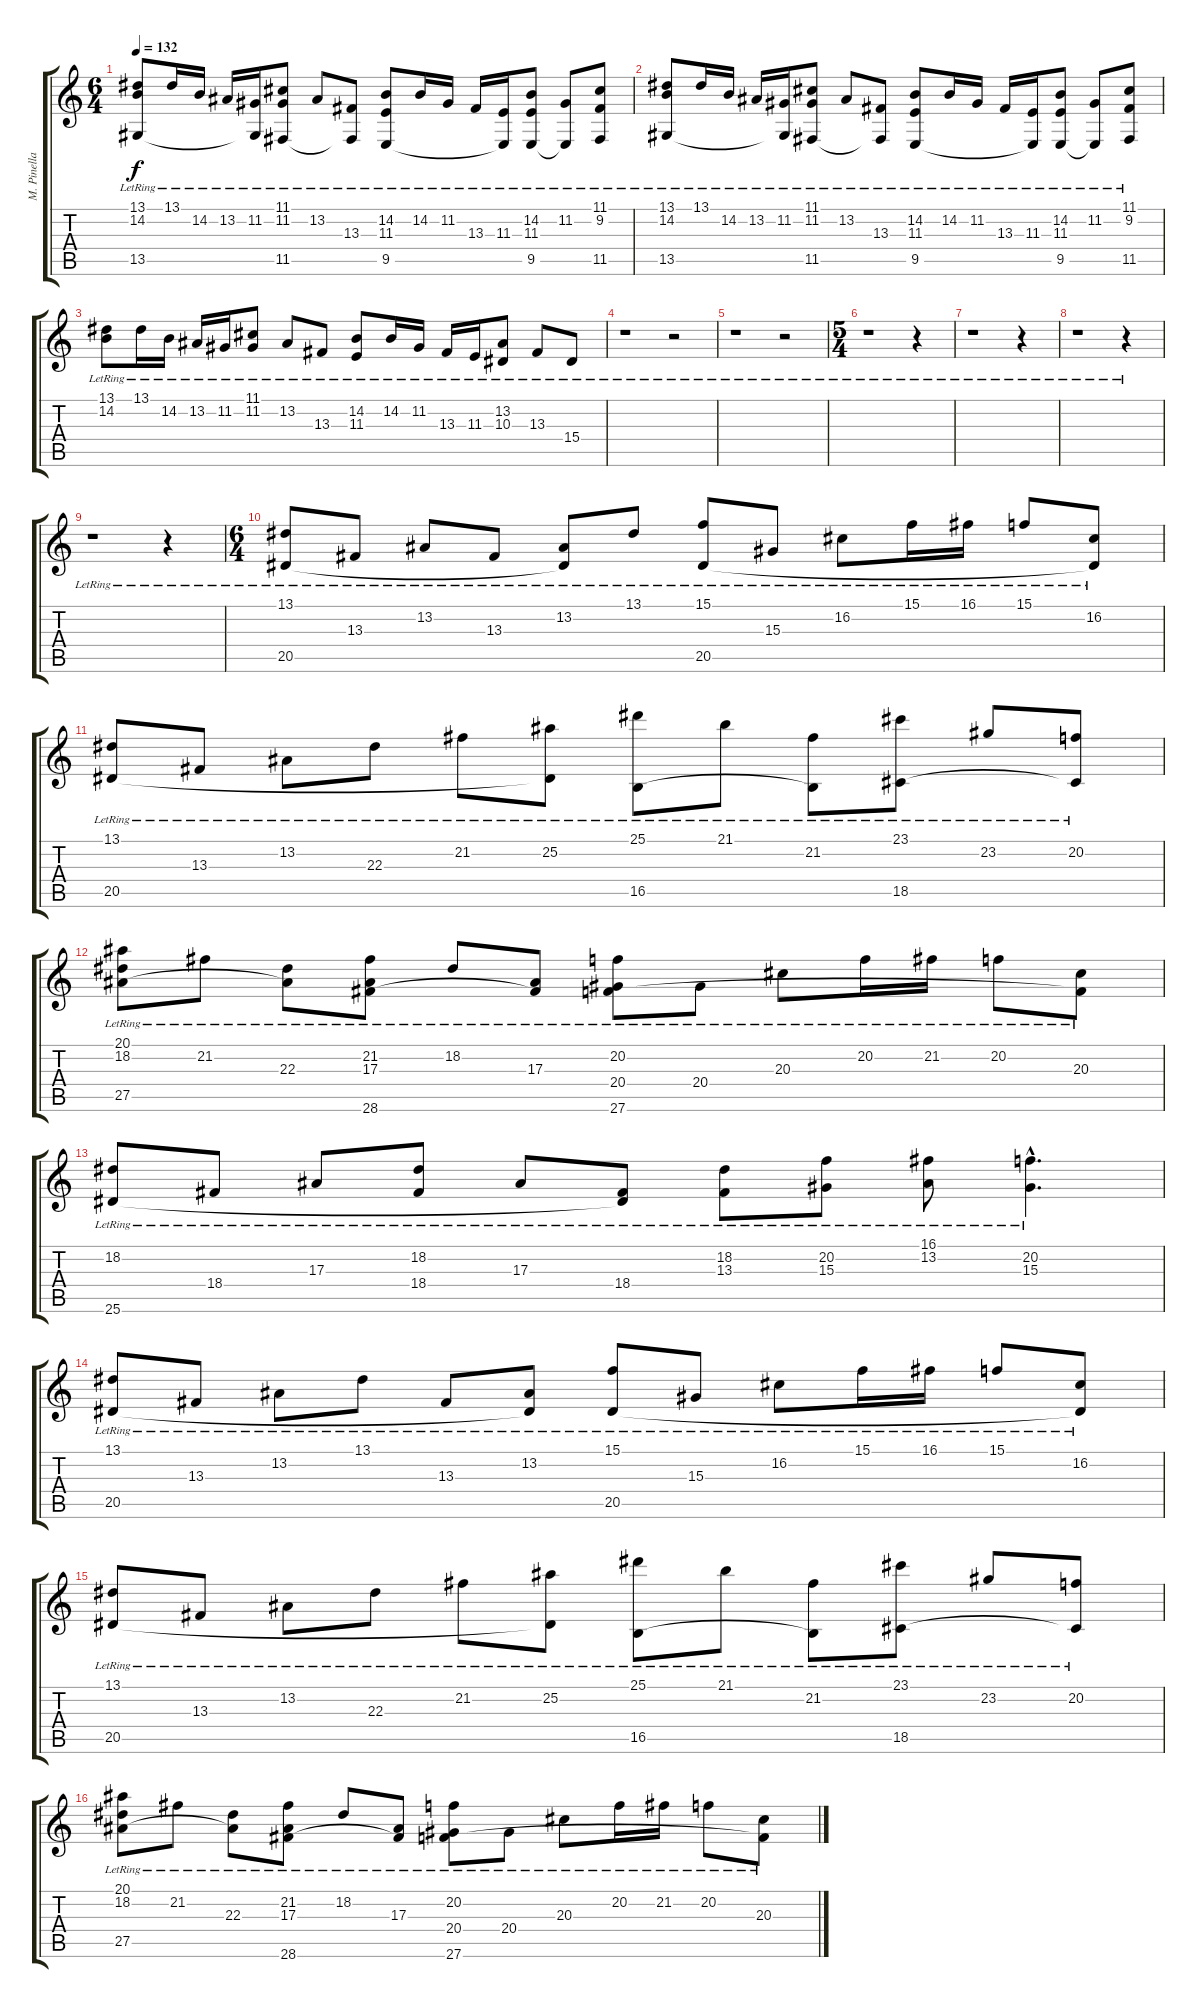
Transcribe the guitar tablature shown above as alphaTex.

\track ("M. Pinella [Piano, Add. Guitar]" "M. Pinella") {instrument pad1newage}
\staff {score tabs}
\tuning (D4 A3 F3 C3 G2 D2) {hide}
\ts (6 4)
\tempo 132
\clef g2
\ks c
(13.1{lr} 14.2{lr} 13.5{lr}).8{dy f volume 14 instrument brightacousticpiano} 13.1{lr}.16 14.2{lr}.16 13.2{lr}.16 (11.2{lr} 13.5{t}).16 (11.1{lr} 11.2{lr} 11.5{lr}).8 13.2{lr}.8 (13.3{lr} 11.5{t}).8 (14.2{lr} 11.3{lr} 9.5{lr}).8 14.2{lr}.16 11.2{lr}.16 13.3{lr}.16 (11.3{lr} 9.5{t}).16 (14.2{lr} 11.3{lr} 9.5{lr}).8 (11.2{lr} 9.5{t}).8 (11.1{lr} 9.2{lr} 11.5{lr}).8 |
(13.1{lr} 14.2{lr} 13.5{lr}).8{volume 14 instrument brightacousticpiano} 13.1{lr}.16 14.2{lr}.16 13.2{lr}.16 (11.2{lr} 13.5{t}).16 (11.1{lr} 11.2{lr} 11.5{lr}).8 13.2{lr}.8 (13.3{lr} 11.5{t}).8 (14.2{lr} 11.3{lr} 9.5{lr}).8 14.2{lr}.16 11.2{lr}.16 13.3{lr}.16 (11.3{lr} 9.5{t}).16 (14.2{lr} 11.3{lr} 9.5{lr}).8 (11.2{lr} 9.5{t}).8 (11.1{lr} 9.2{lr} 11.5{lr}).8 |
(13.1{lr} 14.2{lr}).8{volume 14 instrument brightacousticpiano} 13.1{lr}.16 14.2{lr}.16 13.2{lr}.16 11.2{lr}.16 (11.1{lr} 11.2{lr}).8 13.2{lr}.8 13.3{lr}.8 (14.2{lr} 11.3{lr}).8 14.2{lr}.16 11.2{lr}.16 13.3{lr}.16 11.3{lr}.16 (13.2{lr} 10.3{lr}).8 13.3{lr}.8 15.4{lr}.8 |
r.1 r.2 |
r.1 r.2 |
\ts (5 4)
r.1 r.4 |
r.1 r.4 |
r.1 r.4 |
r.1 r.4 |
\ts (6 4)
(13.1{lr} 20.5{lr}).8{volume 16 instrument brightacousticpiano} 13.3{lr}.8 13.2{lr}.8 13.3{lr}.8 (13.2{lr} 20.5{t}).8 13.1{lr}.8 (15.1{lr} 20.5{lr}).8 15.3{lr}.8 16.2{lr}.8 15.1{lr}.16 16.1{lr}.16 15.1{lr}.8 (16.2{lr} 20.5{t}).8 |
(13.1{lr} 20.5{lr}).8{volume 16 instrument brightacousticpiano} 13.3{lr}.8 13.2{lr}.8 22.3{lr}.8 21.2{lr}.8 (25.2{lr} 20.5{t}).8 (25.1{lr} 16.5{lr}).8 21.1{lr}.8 (21.2{lr} 16.5{t}).8 (23.1{lr} 18.5{lr}).8 23.2{lr}.8 (20.2{lr} 18.5{t}).8 |
(20.1{lr} 18.2{lr} 27.5{lr}).8{volume 16 instrument brightacousticpiano} 21.2{lr}.8 (22.3{lr} 27.5{t}).8 (21.2{lr} 17.3{lr} 28.6{lr}).8 18.2{lr}.8 (17.3{lr} 28.6{t}).8 (20.2{lr} 20.4{lr} 27.6{lr}).8 20.4{lr}.8 20.3{lr}.8 20.2{lr}.16 21.2{lr}.16 20.2{lr}.8 (20.3{lr} 27.6{t}).8 |
(18.2{lr} 25.6{lr}).8{volume 16 instrument brightacousticpiano} 18.4{lr}.8 17.3{lr}.8 (18.2{lr} 18.4{lr}).8 17.3{lr}.8 (18.4{lr} 25.6{t}).8 (18.2{lr} 13.3{lr}).8 (20.2{lr} 15.3{lr}).8 (16.1{lr} 13.2{lr}).8 (20.2{hac lr} 15.3{hac lr}).4{d} |
(13.1{lr} 20.5{lr}).8{volume 16 instrument brightacousticpiano} 13.3{lr}.8 13.2{lr}.8 13.1{lr}.8 13.3{lr}.8 (13.2{lr} 20.5{t}).8 (15.1{lr} 20.5{lr}).8 15.3{lr}.8 16.2{lr}.8 15.1{lr}.16 16.1{lr}.16 15.1{lr}.8 (16.2{lr} 20.5{t}).8 |
(13.1{lr} 20.5{lr}).8{volume 16 instrument brightacousticpiano} 13.3{lr}.8 13.2{lr}.8 22.3{lr}.8 21.2{lr}.8 (25.2{lr} 20.5{t}).8 (25.1{lr} 16.5{lr}).8 21.1{lr}.8 (21.2{lr} 16.5{t}).8 (23.1{lr} 18.5{lr}).8 23.2{lr}.8 (20.2{lr} 18.5{t}).8 |
(20.1{lr} 18.2{lr} 27.5{lr}).8{volume 16 instrument brightacousticpiano} 21.2{lr}.8 (22.3{lr} 27.5{t}).8 (21.2{lr} 17.3{lr} 28.6{lr}).8 18.2{lr}.8 (17.3{lr} 28.6{t}).8 (20.2{lr} 20.4{lr} 27.6{lr}).8 20.4{lr}.8 20.3{lr}.8 20.2{lr}.16 21.2{lr}.16 20.2{lr}.8 (20.3{lr} 27.6{t}).8
